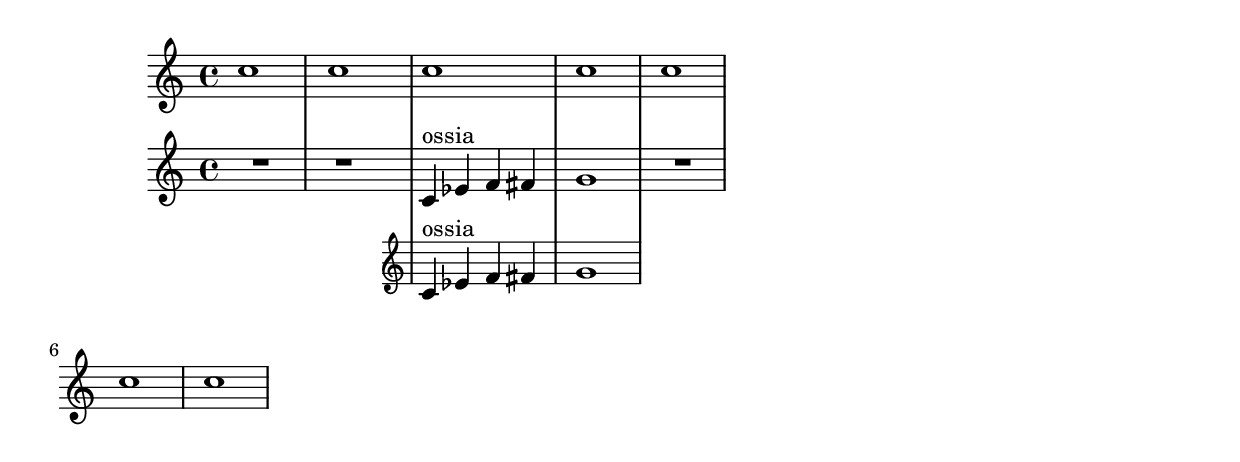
\header { texidoc = "A temporary ossia in an instrumental part may
    be printed using a separate, short staff. A simpler solution is 
    also given: instantiate a full staff, and let 
    @code{RemoveEmptyStaffContext} take out the unused parts.
" }

\version "2.3.4"

\score {
    \relative c''
    \new StaffGroup \with {
	\remove "System_start_delimiter_engraver"
	\override SpanBar #'glyph = #":"
    } <<

	%% solution 1
	{ c1 c1
	<<
	    { c1 c1 } 
	    \new Staff \with {
		\remove "Time_signature_engraver"
	    } {
		c,4^"ossia" es f fis g1
	    }
	>>
	  c1 \break c c }

	%% solution 2
	\new Staff { R1*2 c,4^"ossia" es f fis g1 R1 * 3 }
    >>
    

    \paper {
	raggedright= ##t
	\context {\RemoveEmptyStaffContext}
	\context {
	    \Score
	    \remove System_start_delimiter_engraver
	    }
    }
}

